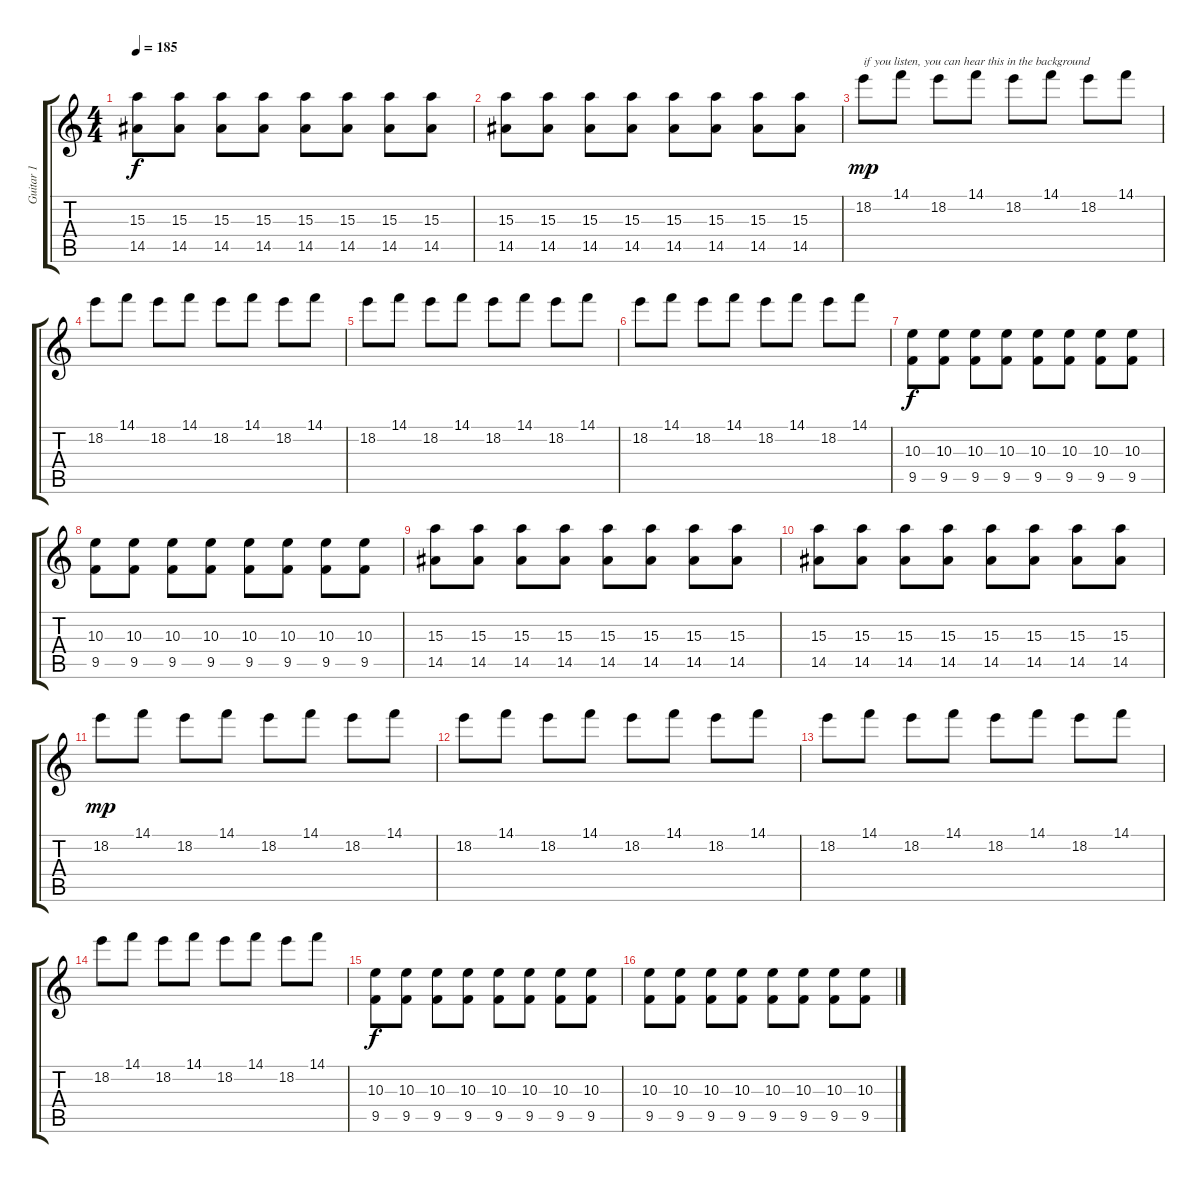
\track ("Guitar 1" "Guitar 1") {instrument distortionguitar}
\staff {score tabs}
\tuning (Eb4 Bb3 Gb3 Db3 Ab2 Db2) {hide}
\ts (4 4)
\tempo 185
\clef g2
\ks c
(15.3 14.5).8{dy f} (15.3 14.5).8 (15.3 14.5).8 (15.3 14.5).8 (15.3 14.5).8 (15.3 14.5).8 (15.3 14.5).8 (15.3 14.5).8 |
(15.3 14.5).8 (15.3 14.5).8 (15.3 14.5).8 (15.3 14.5).8 (15.3 14.5).8 (15.3 14.5).8 (15.3 14.5).8 (15.3 14.5).8 |
18.2.8{txt "if you listen, you can hear this in the background" dy mp volume 6} 14.1.8 18.2.8 14.1.8 18.2.8 14.1.8 18.2.8 14.1.8 |
18.2.8 14.1.8 18.2.8 14.1.8 18.2.8 14.1.8 18.2.8 14.1.8 |
18.2.8 14.1.8 18.2.8 14.1.8 18.2.8 14.1.8 18.2.8 14.1.8 |
18.2.8 14.1.8 18.2.8 14.1.8 18.2.8 14.1.8 18.2.8 14.1.8 |
(10.3 9.5).8{dy f volume 16} (10.3 9.5).8 (10.3 9.5).8 (10.3 9.5).8 (10.3 9.5).8 (10.3 9.5).8 (10.3 9.5).8 (10.3 9.5).8 |
(10.3 9.5).8 (10.3 9.5).8 (10.3 9.5).8 (10.3 9.5).8 (10.3 9.5).8 (10.3 9.5).8 (10.3 9.5).8 (10.3 9.5).8 |
(15.3 14.5).8 (15.3 14.5).8 (15.3 14.5).8 (15.3 14.5).8 (15.3 14.5).8 (15.3 14.5).8 (15.3 14.5).8 (15.3 14.5).8 |
(15.3 14.5).8 (15.3 14.5).8 (15.3 14.5).8 (15.3 14.5).8 (15.3 14.5).8 (15.3 14.5).8 (15.3 14.5).8 (15.3 14.5).8 |
18.2.8{dy mp volume 6} 14.1.8 18.2.8 14.1.8 18.2.8 14.1.8 18.2.8 14.1.8 |
18.2.8 14.1.8 18.2.8 14.1.8 18.2.8 14.1.8 18.2.8 14.1.8 |
18.2.8 14.1.8 18.2.8 14.1.8 18.2.8 14.1.8 18.2.8 14.1.8 |
18.2.8 14.1.8 18.2.8 14.1.8 18.2.8 14.1.8 18.2.8 14.1.8 |
(10.3 9.5).8{dy f volume 16} (10.3 9.5).8 (10.3 9.5).8 (10.3 9.5).8 (10.3 9.5).8 (10.3 9.5).8 (10.3 9.5).8 (10.3 9.5).8 |
(10.3 9.5).8 (10.3 9.5).8 (10.3 9.5).8 (10.3 9.5).8 (10.3 9.5).8 (10.3 9.5).8 (10.3 9.5).8 (10.3 9.5).8
